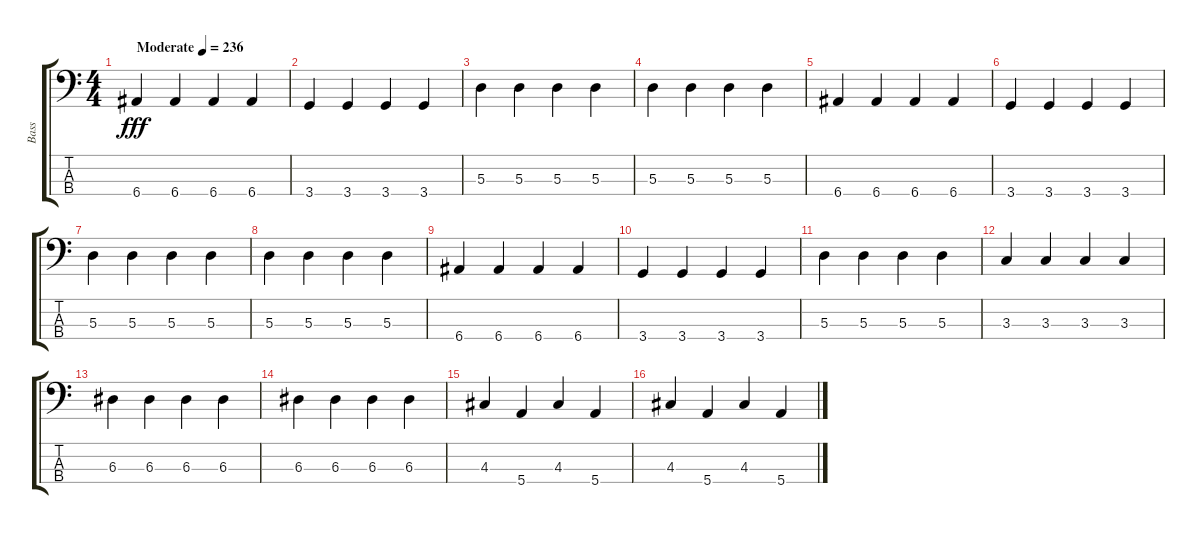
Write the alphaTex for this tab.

\track ("Bass" "Bass") {instrument electricbasspick}
\staff {score tabs}
\tuning (G2 D2 A1 E1) {hide}
\ts (4 4)
\tempo (236 "Moderate")
\clef f4
\ks c
6.4.4{dy fff instrument electricbasspick} 6.4.4 6.4.4 6.4.4 |
3.4.4 3.4.4 3.4.4 3.4.4 |
5.3.4 5.3.4 5.3.4 5.3.4 |
5.3.4 5.3.4 5.3.4 5.3.4 |
6.4.4 6.4.4 6.4.4 6.4.4 |
3.4.4 3.4.4 3.4.4 3.4.4 |
5.3.4 5.3.4 5.3.4 5.3.4 |
5.3.4 5.3.4 5.3.4 5.3.4 |
6.4.4 6.4.4 6.4.4 6.4.4 |
3.4.4 3.4.4 3.4.4 3.4.4 |
5.3.4 5.3.4 5.3.4 5.3.4 |
3.3.4 3.3.4 3.3.4 3.3.4 |
6.3.4 6.3.4 6.3.4 6.3.4 |
6.3.4 6.3.4 6.3.4 6.3.4 |
4.3.4 5.4.4 4.3.4 5.4.4 |
4.3.4 5.4.4 4.3.4 5.4.4
